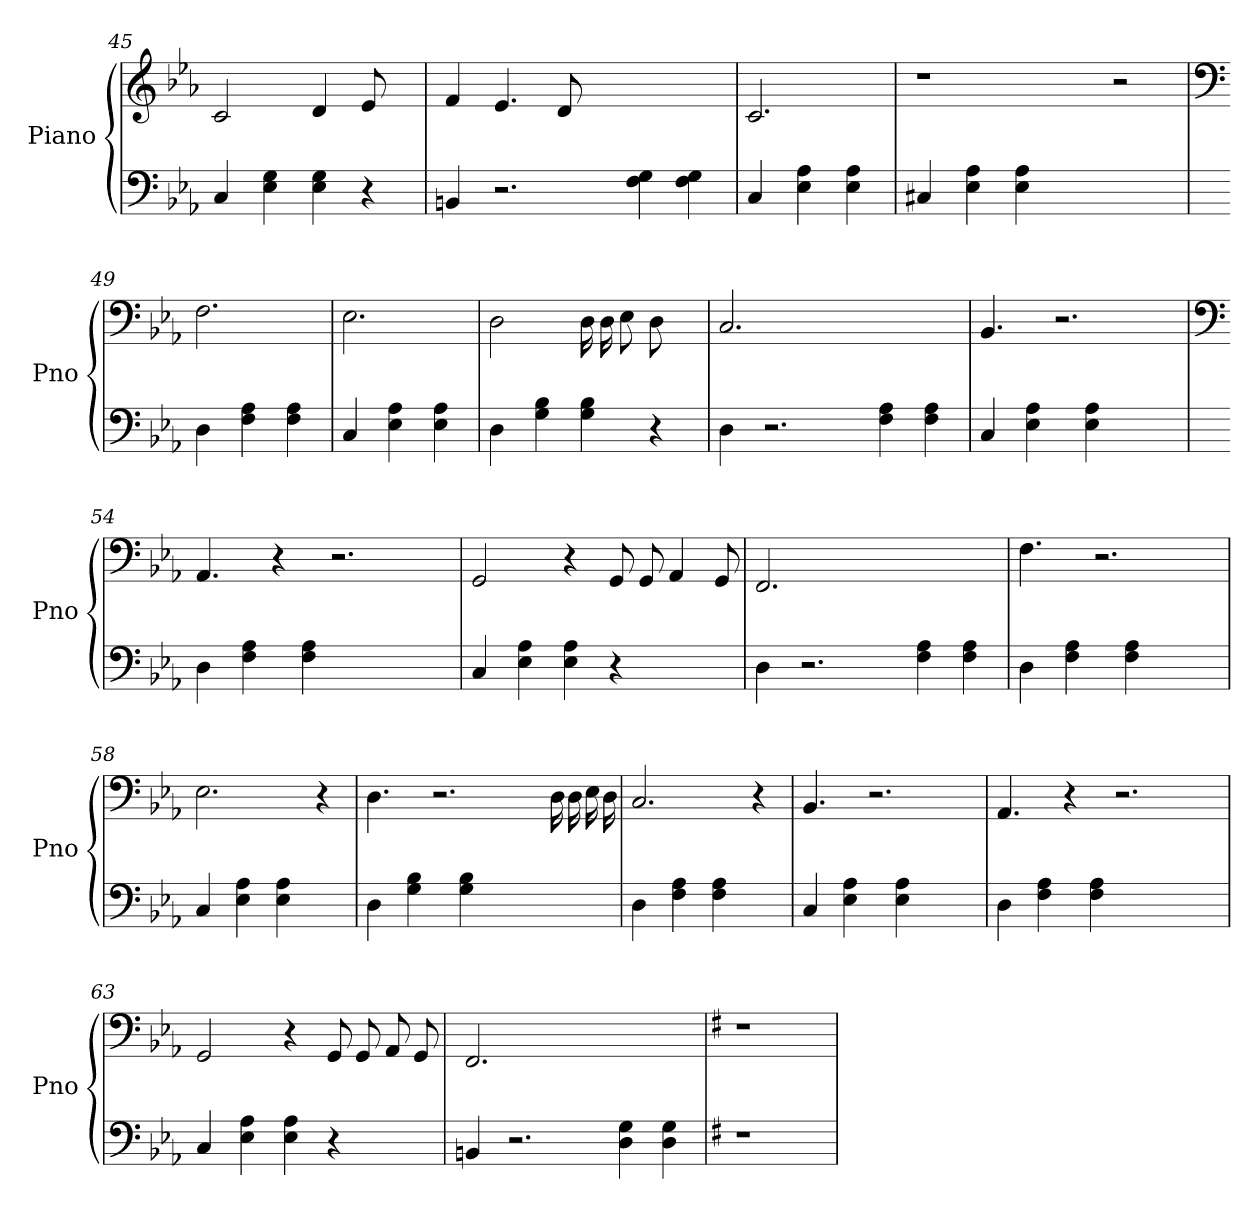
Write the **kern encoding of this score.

**kern	**kern
*part1	*part1
*staff2	*staff1
*I"Piano	*
*I'Pno	*
*clefF4	*clefG2
*k[b-e-a-]	*k[b-e-a-]
=45	=45
4C/	2c/
4E-\ 4G\	.
4G\ 4E-\	4d/
4r	8e-/
.	8ryy
=46	=46
4BB/	4f/
2.r	4.e-/
.	8d/
.	2.ryy
4F\ 4G\	.
4F\ 4G\	.
=47	=47
4C/	2.c/
4E-\ 4A-\	.
4E-\ 4A-\	.
=48	=48
4C#/	1r
4E-\ 4A-\	.
4E-\ 4A-\	.
2.ryy	.
.	2r
=49	=49
*	*clefF4
4D\	2.F\
4F\ 4A-\	.
4A-\ 4F\	.
=50	=50
4C/	2.E-\
4E-\ 4A-\	.
4E-\ 4A-\	.
=51	=51
4D\	2D\
4B-\ 4G\	.
4G\ 4B-\	16D\
.	16D\
.	8E-\
4r	8D\
.	8ryy
=52	=52
4D\	2.C/
2.r	.
.	2.ryy
4F\ 4A-\	.
4A-\ 4F\	.
=53	=53
4C/	4.BB-/
4A-\ 4E-\	.
.	2.r
4E-\ 4A-\	.
4.ryy	.
!!LO:LB:g=z
=54	=54
*	*clefF4
4D\	4.AA-/
4A-\ 4F\	.
.	4r
4F\ 4A-\	.
.	2.r
2ryy	.
8ryy	.
=55	=55
4C/	2GG/
4E-\ 4A-\	.
4A-\ 4E-\	4r
4r	8GG/
.	8GG/
4.ryy	4AA-/
.	8GG/
=56	=56
4D\	2.FF/
2.r	.
.	2.ryy
4F\ 4A-\	.
4A-\ 4F\	.
=57	=57
4D\	4.F\
4A-\ 4F\	.
.	2.r
4F\ 4A-\	.
4.ryy	.
=58	=58
4C/	2.E-\
4A-\ 4E-\	.
4E-\ 4A-\	.
4ryy	4r
=59	=59
4D\	4.D\
4B-\ 4G\	.
.	2.r
4G\ 4B-\	.
2ryy	.
.	16D\
.	16D\
8ryy	16E-\
.	16D\
=60	=60
4D\	2.C/
4F\ 4A-\	.
4F\ 4A-\	.
4ryy	4r
=61	=61
4C/	4.BB-/
4E-\ 4A-\	.
.	2.r
4A-\ 4E-\	.
4.ryy	.
=62	=62
4D\	4.AA-/
4F\ 4A-\	.
.	4r
4A-\ 4F\	.
.	2.r
2ryy	.
8ryy	.
=63	=63
4C/	2GG/
4A-\ 4E-\	.
4A-\ 4E-\	4r
4r	8GG/
.	8GG/
4ryy	8AA-/
.	8GG/
=64	=64
4BB/	2.FF/
2.r	.
.	2.ryy
4G\ 4D\	.
4G\ 4D\	.
=65	=65
*k[f#]	*k[f#]
1r	1r
=	=
*-	*-
